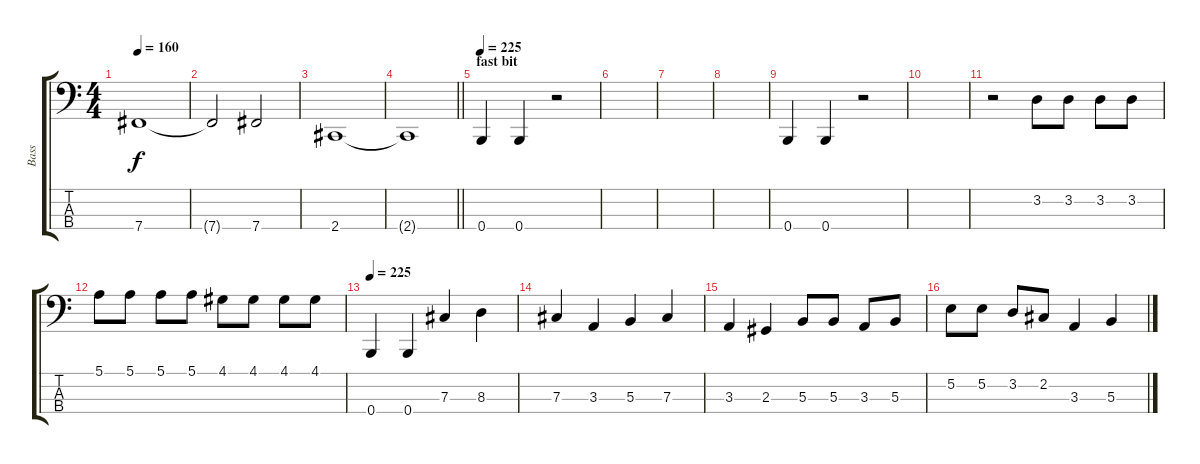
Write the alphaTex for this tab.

\track ("Bass" "Bass") {instrument electricbasspick}
\staff {score tabs}
\tuning (E2 B1 Gb1 B0) {hide}
\ts (4 4)
\tempo 160
\clef f4
\ks c
7.4.1{dy f} |
7.4{t}.2 7.4.2 |
2.4.1 |
\barLineRight lightlight
2.4{t}.1 |
\section ("" "fast bit")
\tempo 225
0.4.4 0.4.4 r.2 |
|
|
|
0.4.4 0.4.4 r.2 |
|
r.2 3.2.8 3.2.8 3.2.8 3.2.8 |
5.1.8 5.1.8 5.1.8 5.1.8 4.1.8 4.1.8 4.1.8 4.1.8 |
\tempo 225
0.4.4 0.4.4 7.3.4 8.3.4 |
7.3.4 3.3.4 5.3.4 7.3.4 |
3.3.4 2.3.4 5.3.8 5.3.8 3.3.8 5.3.8 |
5.2.8 5.2.8 3.2.8 2.2.8 3.3.4 5.3.4
